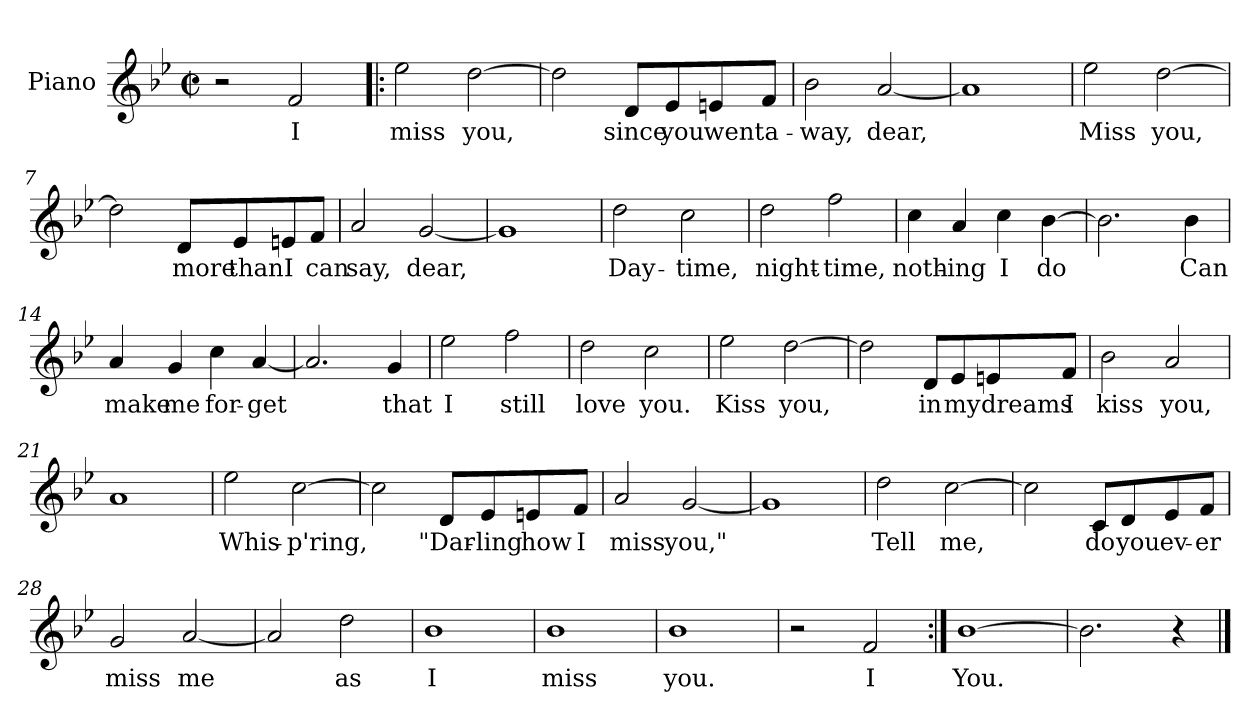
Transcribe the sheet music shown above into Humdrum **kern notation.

**kern	**text
*part1	*part1
*staff1	*staff1
*I"Piano	*
*I'Pno.	*
*clefG2	*
*k[b-e-]	*
*B-:	*
*M2/2	*
*met(c|)	*
=1	=1
2r	.
2f/	I
=2!|:	=2!|:
2ee-\	miss
[2dd\	you,
=3	=3
2dd\]	.
8d/L	since
8e-/	you
8en/	went
8f/J	a-
=4	=4
2b-\	-way,
[2a/	dear,
=5	=5
1a]	.
=6	=6
2ee-\	Miss
[2dd\	you,
!!LO:LB:g=z
=7	=7
2dd\]	.
8d/L	more
8e-/	than
8en/	I
8f/J	can
=8	=8
2a/	say,
[2g/	dear,
=9	=9
1g]	.
=10	=10
2dd\	Day-
2cc\	-time,
=11	=11
2dd\	night-
2ff\	-time,
!!LO:LB:g=z
=12	=12
4cc\	noth-
4a/	-ing
4cc\	I
[4b-\	do
=13	=13
2.b-\]	.
4b-\	Can
=14	=14
4a/	make
4g/	me
4cc\	for-
[4a/	-get
=15	=15
2.a/]	.
4g/	that
=16	=16
2ee-\	I
2ff\	still
=17	=17
2dd\	love
2cc\	you.
!!LO:LB:g=z
=18	=18
2ee-\	Kiss
[2dd\	you,
=19	=19
2dd\]	.
8d/L	in
8e-/	my
8en/	dreams
8f/J	I
=20	=20
2b-\	kiss
2a/	you,
=21	=21
1a	.
=22	=22
2ee-\	Whis-
[2cc\	-p'ring,
!!LO:LB:g=z
=23	=23
2cc\]	.
8d/L	"Dar-
8e-/	-ling
8en/	how
8f/J	I
=24	=24
2a/	miss
[2g/	you,"
=25	=25
1g]	.
=26	=26
2dd\	Tell
[2cc\	me,
=27	=27
2cc\]	.
8c/L	do
8d/	you
8e-/	ev-
8f/J	-er
=28	=28
2g/	miss
[2a/	me
!!LO:LB:g=z
=29	=29
2a/]	.
2dd\	as
=30	=30
1b-	I
=31	=31
1b-	miss
=32	=32
1b-	you.
=33	=33
2r	.
2f/	I
=34:|!	=34:|!
[1b-	You.
=35	=35
2.b-\]	.
4r	.
==	==
*-	*-
